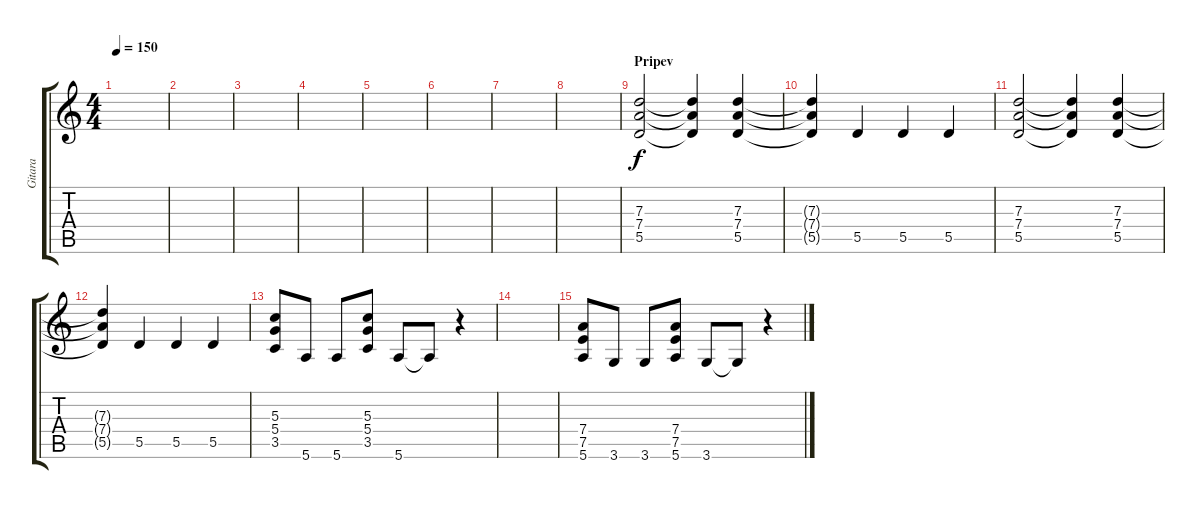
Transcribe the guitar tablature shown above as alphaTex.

\track ("Gitara" "Gitara") {instrument overdrivenguitar}
\staff {score tabs}
\tuning (E4 B3 G3 D3 A2 E2) {hide}
\ts (4 4)
\tempo 150
\clef g2
\ks c
|
|
|
|
|
|
|
|
\section ("" "Pripev")
(7.3 7.4 5.5).2 (7.3{t} 7.4{t} 5.5{t}).4 (7.3 7.4 5.5).4 |
(7.3{t} 7.4{t} 5.5{t}).4 5.5.4 5.5.4 5.5.4 |
(7.3 7.4 5.5).2 (7.3{t} 7.4{t} 5.5{t}).4 (7.3 7.4 5.5).4 |
(7.3{t} 7.4{t} 5.5{t}).4 5.5.4 5.5.4 5.5.4 |
(5.3 5.4 3.5).8 5.6.8 5.6.8 (5.3 5.4 3.5).8 5.6.8 5.6{t}.8 r.4 |
|
(7.4 7.5 5.6).8 3.6.8 3.6.8 (7.4 7.5 5.6).8 3.6.8 3.6{t}.8 r.4
